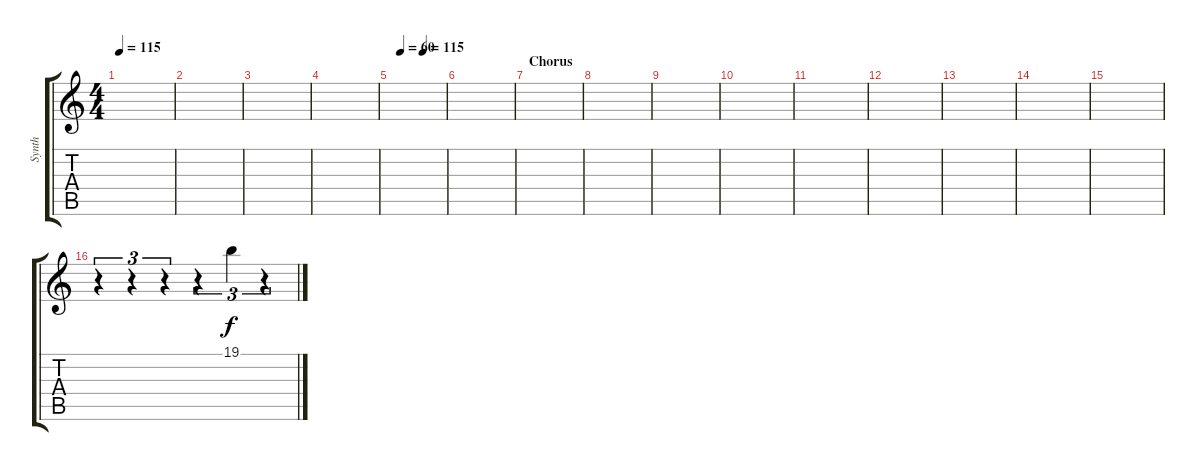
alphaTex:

\track ("Synth" "Synth") {instrument stringensemble2}
\staff {score tabs}
\tuning (E4 B3 G3 D3 A2 E2) {hide}
\ts (4 4)
\tempo 115
\clef g2
\ks c
|
|
|
|
\tempo (60 0.16666666666666666)
\tempo (115 0.5833333333333334)
|
|
\section ("" "Chorus")
|
|
|
|
|
|
|
|
|
r.4{tu (3 2)} r.4{tu (3 2)} r.4{tu (3 2)} r.4{tu (3 2)} 19.1.4{tu (3 2)} r.4{tu (3 2)}
